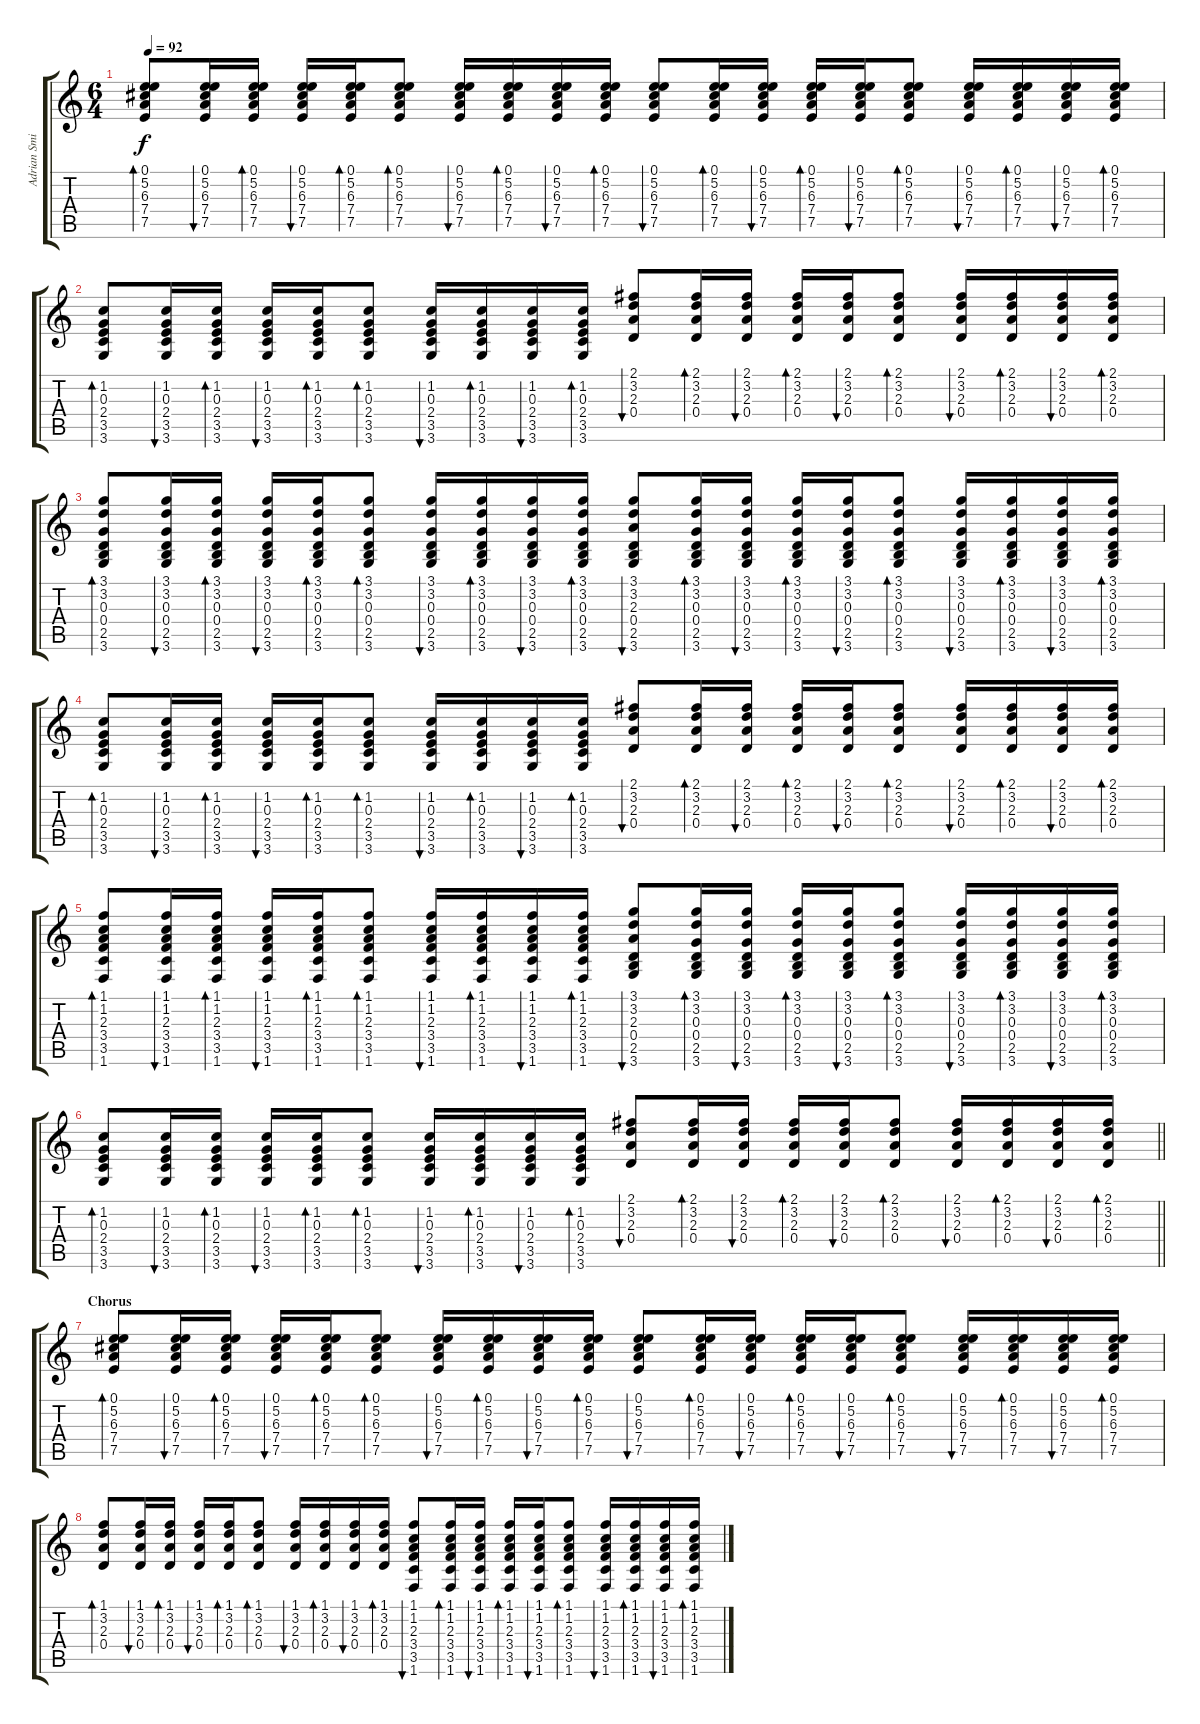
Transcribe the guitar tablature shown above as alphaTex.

\track ("Adrian Smith" "Adrian Smi") {instrument acousticguitarsteel}
\staff {score tabs}
\tuning (E4 B3 G3 D3 A2 E2) {hide}
\ts (6 4)
\tempo 92
\clef g2
\ks c
(0.1 5.2 6.3 7.4 7.5).8{bd 60 dy f} (0.1 5.2 6.3 7.4 7.5).16{bu 60} (0.1 5.2 6.3 7.4 7.5).16{bd 60} (0.1 5.2 6.3 7.4 7.5).16{bu 60} (0.1 5.2 6.3 7.4 7.5).16{bd 60} (0.1 5.2 6.3 7.4 7.5).8{bd 60} (0.1 5.2 6.3 7.4 7.5).16{bu 60} (0.1 5.2 6.3 7.4 7.5).16{bd 60} (0.1 5.2 6.3 7.4 7.5).16{bu 60} (0.1 5.2 6.3 7.4 7.5).16{bd 60} (0.1 5.2 6.3 7.4 7.5).8{bu 60} (0.1 5.2 6.3 7.4 7.5).16{bd 60} (0.1 5.2 6.3 7.4 7.5).16{bu 60} (0.1 5.2 6.3 7.4 7.5).16{bd 60} (0.1 5.2 6.3 7.4 7.5).16{bu 60} (0.1 5.2 6.3 7.4 7.5).8{bd 60} (0.1 5.2 6.3 7.4 7.5).16{bu 60} (0.1 5.2 6.3 7.4 7.5).16{bd 60} (0.1 5.2 6.3 7.4 7.5).16{bu 60} (0.1 5.2 6.3 7.4 7.5).16{bd 60} |
(1.2 0.3 2.4 3.5 3.6).8{bd 60} (1.2 0.3 2.4 3.5 3.6).16{bu 60} (1.2 0.3 2.4 3.5 3.6).16{bd 60} (1.2 0.3 2.4 3.5 3.6).16{bu 60} (1.2 0.3 2.4 3.5 3.6).16{bd 60} (1.2 0.3 2.4 3.5 3.6).8{bd 60} (1.2 0.3 2.4 3.5 3.6).16{bu 60} (1.2 0.3 2.4 3.5 3.6).16{bd 60} (1.2 0.3 2.4 3.5 3.6).16{bu 60} (1.2 0.3 2.4 3.5 3.6).16{bd 60} (2.1 3.2 2.3 0.4).8{bu 60} (2.1 3.2 2.3 0.4).16{bd 60} (2.1 3.2 2.3 0.4).16{bu 60} (2.1 3.2 2.3 0.4).16{bd 60} (2.1 3.2 2.3 0.4).16{bu 60} (2.1 3.2 2.3 0.4).8{bd 60} (2.1 3.2 2.3 0.4).16{bu 60} (2.1 3.2 2.3 0.4).16{bd 60} (2.1 3.2 2.3 0.4).16{bu 60} (2.1 3.2 2.3 0.4).16{bd 60} |
(3.1 3.2 0.3 0.4 2.5 3.6).8{bd 60} (3.1 3.2 0.3 0.4 2.5 3.6).16{bu 60} (3.1 3.2 0.3 0.4 2.5 3.6).16{bd 60} (3.1 3.2 0.3 0.4 2.5 3.6).16{bu 60} (3.1 3.2 0.3 0.4 2.5 3.6).16{bd 60} (3.1 3.2 0.3 0.4 2.5 3.6).8{bd 60} (3.1 3.2 0.3 0.4 2.5 3.6).16{bu 60} (3.1 3.2 0.3 0.4 2.5 3.6).16{bd 60} (3.1 3.2 0.3 0.4 2.5 3.6).16{bu 60} (3.1 3.2 0.3 0.4 2.5 3.6).16{bd 60} (3.1 3.2 2.3 0.4 2.5 3.6).8{bu 60} (3.1 3.2 0.3 0.4 2.5 3.6).16{bd 60} (3.1 3.2 0.3 0.4 2.5 3.6).16{bu 60} (3.1 3.2 0.3 0.4 2.5 3.6).16{bd 60} (3.1 3.2 0.3 0.4 2.5 3.6).16{bu 60} (3.1 3.2 0.3 0.4 2.5 3.6).8{bd 60} (3.1 3.2 0.3 0.4 2.5 3.6).16{bu 60} (3.1 3.2 0.3 0.4 2.5 3.6).16{bd 60} (3.1 3.2 0.3 0.4 2.5 3.6).16{bu 60} (3.1 3.2 0.3 0.4 2.5 3.6).16{bd 60} |
(1.2 0.3 2.4 3.5 3.6).8{bd 60} (1.2 0.3 2.4 3.5 3.6).16{bu 60} (1.2 0.3 2.4 3.5 3.6).16{bd 60} (1.2 0.3 2.4 3.5 3.6).16{bu 60} (1.2 0.3 2.4 3.5 3.6).16{bd 60} (1.2 0.3 2.4 3.5 3.6).8{bd 60} (1.2 0.3 2.4 3.5 3.6).16{bu 60} (1.2 0.3 2.4 3.5 3.6).16{bd 60} (1.2 0.3 2.4 3.5 3.6).16{bu 60} (1.2 0.3 2.4 3.5 3.6).16{bd 60} (2.1 3.2 2.3 0.4).8{bu 60} (2.1 3.2 2.3 0.4).16{bd 60} (2.1 3.2 2.3 0.4).16{bu 60} (2.1 3.2 2.3 0.4).16{bd 60} (2.1 3.2 2.3 0.4).16{bu 60} (2.1 3.2 2.3 0.4).8{bd 60} (2.1 3.2 2.3 0.4).16{bu 60} (2.1 3.2 2.3 0.4).16{bd 60} (2.1 3.2 2.3 0.4).16{bu 60} (2.1 3.2 2.3 0.4).16{bd 60} |
(1.1 1.2 2.3 3.4 3.5 1.6).8{bd 60} (1.1 1.2 2.3 3.4 3.5 1.6).16{bu 60} (1.1 1.2 2.3 3.4 3.5 1.6).16{bd 60} (1.1 1.2 2.3 3.4 3.5 1.6).16{bu 60} (1.1 1.2 2.3 3.4 3.5 1.6).16{bd 60} (1.1 1.2 2.3 3.4 3.5 1.6).8{bd 60} (1.1 1.2 2.3 3.4 3.5 1.6).16{bu 60} (1.1 1.2 2.3 3.4 3.5 1.6).16{bd 60} (1.1 1.2 2.3 3.4 3.5 1.6).16{bu 60} (1.1 1.2 2.3 3.4 3.5 1.6).16{bd 60} (3.1 3.2 2.3 0.4 2.5 3.6).8{bu 60} (3.1 3.2 0.3 0.4 2.5 3.6).16{bd 60} (3.1 3.2 0.3 0.4 2.5 3.6).16{bu 60} (3.1 3.2 0.3 0.4 2.5 3.6).16{bd 60} (3.1 3.2 0.3 0.4 2.5 3.6).16{bu 60} (3.1 3.2 0.3 0.4 2.5 3.6).8{bd 60} (3.1 3.2 0.3 0.4 2.5 3.6).16{bu 60} (3.1 3.2 0.3 0.4 2.5 3.6).16{bd 60} (3.1 3.2 0.3 0.4 2.5 3.6).16{bu 60} (3.1 3.2 0.3 0.4 2.5 3.6).16{bd 60} |
\barLineRight lightlight
(1.2 0.3 2.4 3.5 3.6).8{bd 60} (1.2 0.3 2.4 3.5 3.6).16{bu 60} (1.2 0.3 2.4 3.5 3.6).16{bd 60} (1.2 0.3 2.4 3.5 3.6).16{bu 60} (1.2 0.3 2.4 3.5 3.6).16{bd 60} (1.2 0.3 2.4 3.5 3.6).8{bd 60} (1.2 0.3 2.4 3.5 3.6).16{bu 60} (1.2 0.3 2.4 3.5 3.6).16{bd 60} (1.2 0.3 2.4 3.5 3.6).16{bu 60} (1.2 0.3 2.4 3.5 3.6).16{bd 60} (2.1 3.2 2.3 0.4).8{bu 60} (2.1 3.2 2.3 0.4).16{bd 60} (2.1 3.2 2.3 0.4).16{bu 60} (2.1 3.2 2.3 0.4).16{bd 60} (2.1 3.2 2.3 0.4).16{bu 60} (2.1 3.2 2.3 0.4).8{bd 60} (2.1 3.2 2.3 0.4).16{bu 60} (2.1 3.2 2.3 0.4).16{bd 60} (2.1 3.2 2.3 0.4).16{bu 60} (2.1 3.2 2.3 0.4).16{bd 60} |
\section ("" "Chorus")
(0.1 5.2 6.3 7.4 7.5).8{bd 60} (0.1 5.2 6.3 7.4 7.5).16{bu 60} (0.1 5.2 6.3 7.4 7.5).16{bd 60} (0.1 5.2 6.3 7.4 7.5).16{bu 60} (0.1 5.2 6.3 7.4 7.5).16{bd 60} (0.1 5.2 6.3 7.4 7.5).8{bd 60} (0.1 5.2 6.3 7.4 7.5).16{bu 60} (0.1 5.2 6.3 7.4 7.5).16{bd 60} (0.1 5.2 6.3 7.4 7.5).16{bu 60} (0.1 5.2 6.3 7.4 7.5).16{bd 60} (0.1 5.2 6.3 7.4 7.5).8{bu 60} (0.1 5.2 6.3 7.4 7.5).16{bd 60} (0.1 5.2 6.3 7.4 7.5).16{bu 60} (0.1 5.2 6.3 7.4 7.5).16{bd 60} (0.1 5.2 6.3 7.4 7.5).16{bu 60} (0.1 5.2 6.3 7.4 7.5).8{bd 60} (0.1 5.2 6.3 7.4 7.5).16{bu 60} (0.1 5.2 6.3 7.4 7.5).16{bd 60} (0.1 5.2 6.3 7.4 7.5).16{bu 60} (0.1 5.2 6.3 7.4 7.5).16{bd 60} |
(1.1 3.2 2.3 0.4).8{bd 60} (1.1 3.2 2.3 0.4).16{bu 60} (1.1 3.2 2.3 0.4).16{bd 60} (1.1 3.2 2.3 0.4).16{bu 60} (1.1 3.2 2.3 0.4).16{bd 60} (1.1 3.2 2.3 0.4).8{bd 60} (1.1 3.2 2.3 0.4).16{bu 60} (1.1 3.2 2.3 0.4).16{bd 60} (1.1 3.2 2.3 0.4).16{bu 60} (1.1 3.2 2.3 0.4).16{bd 60} (1.1 1.2 2.3 3.4 3.5 1.6).8{bu 60} (1.1 1.2 2.3 3.4 3.5 1.6).16{bd 60} (1.1 1.2 2.3 3.4 3.5 1.6).16{bu 60} (1.1 1.2 2.3 3.4 3.5 1.6).16{bd 60} (1.1 1.2 2.3 3.4 3.5 1.6).16{bu 60} (1.1 1.2 2.3 3.4 3.5 1.6).8{bd 60} (1.1 1.2 2.3 3.4 3.5 1.6).16{bu 60} (1.1 1.2 2.3 3.4 3.5 1.6).16{bd 60} (1.1 1.2 2.3 3.4 3.5 1.6).16{bu 60} (1.1 1.2 2.3 3.4 3.5 1.6).16{bd 60}
